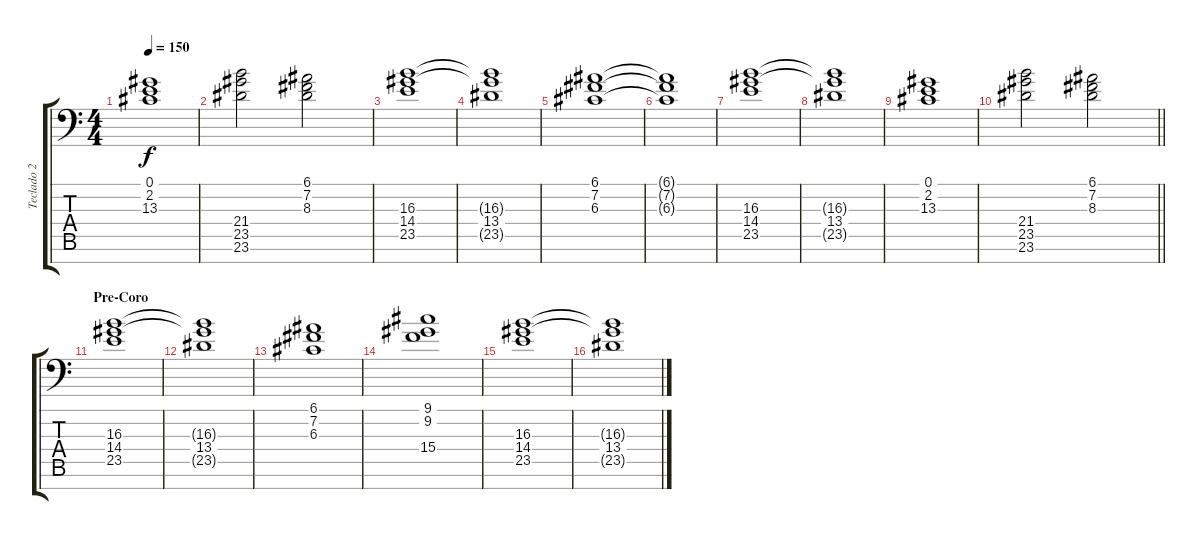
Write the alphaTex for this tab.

\track ("Teclado 2" "Teclado 2") {instrument stringensemble1}
\staff {score tabs}
\tuning (E4 B3 G3 D3 A2 E2 C-1) {hide}
\ts (4 4)
\tempo 150
\clef f4
\ks c
(0.1 2.2 13.3).1{dy f} |
(21.4 23.5 23.6).2 (6.1 7.2 8.3).2 |
(16.3 14.4 23.5).1{volume 11 instrument stringensemble1} |
(16.3{t} 13.4 23.5{t}).1 |
(6.1 7.2 6.3).1 |
(6.1{t} 7.2{t} 6.3{t}).1 |
(16.3 14.4 23.5).1 |
(16.3{t} 13.4 23.5{t}).1 |
(0.1 2.2 13.3).1 |
\barLineRight lightlight
(21.4 23.5 23.6).2 (6.1 7.2 8.3).2 |
\section ("" "Pre-Coro")
(16.3 14.4 23.5).1 |
(16.3{t} 13.4 23.5{t}).1 |
(6.1 7.2 6.3).1 |
(9.1 9.2 15.4).1 |
(16.3 14.4 23.5).1 |
(16.3{t} 13.4 23.5{t}).1
